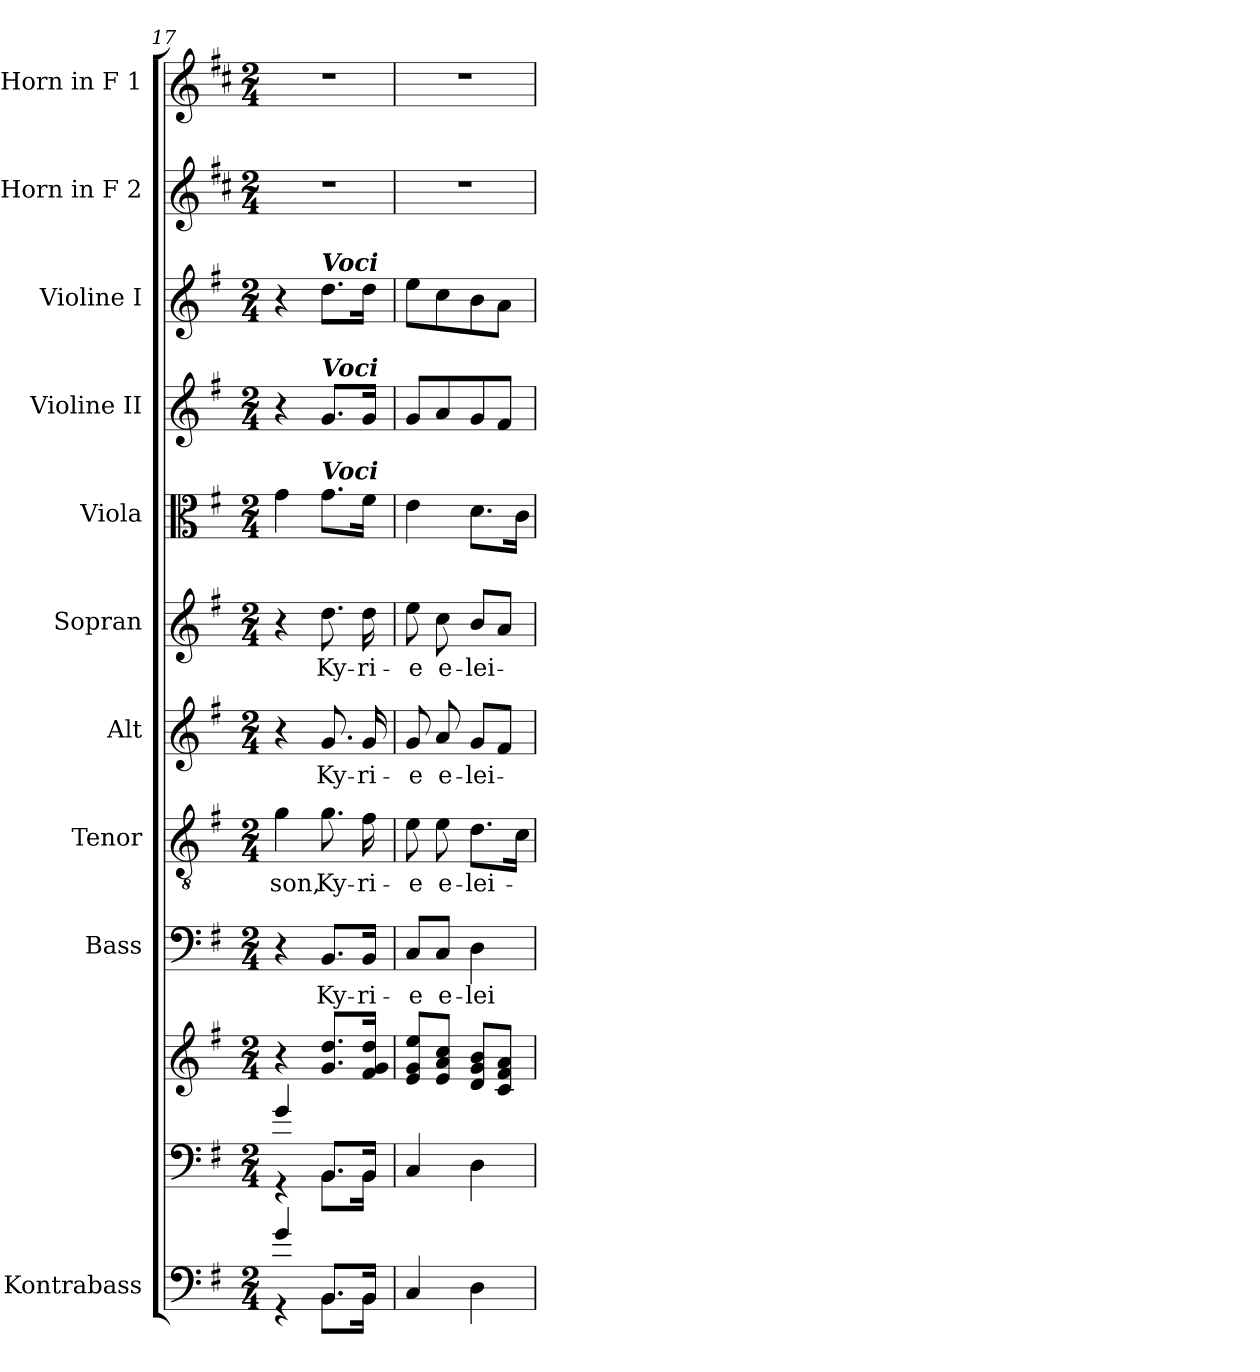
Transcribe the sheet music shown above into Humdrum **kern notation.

**kern	**kern	**kern	**kern	**text	**kern	**text	**kern	**text	**kern	**text	**kern	**kern	**kern	**kern	**kern
*part11	*part10	*part10	*part9	*part9	*part8	*part8	*part7	*part7	*part6	*part6	*part5	*part4	*part3	*part2	*part1
*staff12	*staff11	*staff10	*staff9	*staff9	*staff8	*staff8	*staff7	*staff7	*staff6	*staff6	*staff5	*staff4	*staff3	*staff2	*staff1
*I"Kontrabass	*	*	*I"Bass	*	*I"Tenor	*	*I"Alt	*	*I"Sopran	*	*I"Viola	*I"Violine II	*I"Violine I	*I"Horn in F 2	*I"Horn in F 1
*I'Kb.	*	*	*I'B.	*	*I'T.	*	*I'A.	*	*I'S.	*	*I'Vla.	*I'Vl. II	*I'Vl. I	*	*
*clefF4	*clefF4	*clefG2	*clefF4	*	*clefGv2	*	*clefG2	*	*clefG2	*	*clefC3	*clefG2	*clefG2	*clefG2	*clefG2
*ITrd7c12	*	*	*	*	*	*	*	*	*	*	*	*	*	*ITrd4c7	*ITrd4c7
*k[f#]	*k[f#]	*k[f#]	*k[f#]	*	*k[f#]	*	*k[f#]	*	*k[f#]	*	*k[f#]	*k[f#]	*k[f#]	*k[f#]	*k[f#]
*G:	*G:	*G:	*G:	*	*G:	*	*G:	*	*G:	*	*G:	*G:	*G:	*G:	*G:
*M2/4	*M2/4	*M2/4	*M2/4	*	*M2/4	*	*M2/4	*	*M2/4	*	*M2/4	*M2/4	*M2/4	*M2/4	*M2/4
=17	=17	=17	=17	=17	=17	=17	=17	=17	=17	=17	=17	=17	=17	=17	=17
*^	*^	*	*	*	*	*	*	*	*	*	*	*	*	*	*
!	!	!	!	!	!	!	!	!LO:LY:b	!	!	!	!	!	!	!	!	!
4G/	4r	4g/	4r	4r	4r	.	4g\	-son,	4r	.	4r	.	4g\	4r	4r	2r	2r
!	!	!	!	!	!	!	!	!	!	!	!	!	!	!	!LO:TX:a:Bi:t=Voci	!	!
!	!	!	!	!	!	!	!	!	!	!	!	!	!	!LO:TX:a:Bi:t=Voci	!	!	!
!	!	!	!	!	!	!	!	!	!	!	!	!	!LO:TX:a:Bi:t=Voci	!	!	!	!
!	!	!	!	!	!	!LO:LY:b	!	!LO:LY:b	!	!LO:LY:b	!	!LO:LY:b	!	!	!	!	!
8.BBB/L	8.BBB\L	8.BB/L	8.BB\L	8.g/ 8.dd/L	8.BB/L	Ky-	8.g\	Ky-	8.g/	Ky-	8.dd\	Ky-	8.g\L	8.g/L	8.dd\L	.	.
!	!	!	!	!	!	!LO:LY:b	!	!LO:LY:b	!	!LO:LY:b	!	!LO:LY:b	!	!	!	!	!
16BBB/Jk	16BBB\Jk	16BB/Jk	16BB\Jk	16f#/ 16g/ 16dd/Jk	16BB/Jk	-ri-	16f#\	-ri-	16g/	-ri-	16dd\	-ri-	16f#\Jk	16g/Jk	16dd\Jk	.	.
=18	=18	=18	=18	=18	=18	=18	=18	=18	=18	=18	=18	=18	=18	=18	=18	=18	=18
!	!	!	!	!	!	!LO:LY:b	!	!LO:LY:b	!	!LO:LY:b	!	!LO:LY:b	!	!	!	!	!
*v	*v	*	*	*	*	*	*	*	*	*	*	*	*	*	*	*	*
*	*v	*v	*	*	*	*	*	*	*	*	*	*	*	*	*	*
4CC/	4C/	8e/ 8g/ 8ee/L	8C/L	-e	8e\	-e	8g/	-e	8ee\	-e	4e\	8g/L	8ee\L	2r	2r
!	!	!	!	!LO:LY:b	!	!LO:LY:b	!	!LO:LY:b	!	!LO:LY:b	!	!	!	!	!
.	.	8e/ 8a/ 8cc/J	8C/J	e-	8e\	e-	8a/	e-	8cc\	e-	.	8a/	8cc\	.	.
!	!	!	!	!LO:LY:b	!	!LO:LY:b	!	!LO:LY:b	!	!LO:LY:b	!	!	!	!	!
4DD\	4D\	8d/ 8g/ 8b/L	4D\	-lei-	8.d\L	-lei-	8g/L	-lei-	8b/L	-lei-	8.d\L	8g/	8b\	.	.
.	.	8c/ 8f#/ 8a/J	.	.	.	.	8f#/J	.	8a/J	.	.	8f#/J	8a\J	.	.
.	.	.	.	.	16c\Jk	.	.	.	.	.	16c\Jk	.	.	.	.
=	=	=	=	=	=	=	=	=	=	=	=	=	=	=	=
*-	*-	*-	*-	*-	*-	*-	*-	*-	*-	*-	*-	*-	*-	*-	*-
